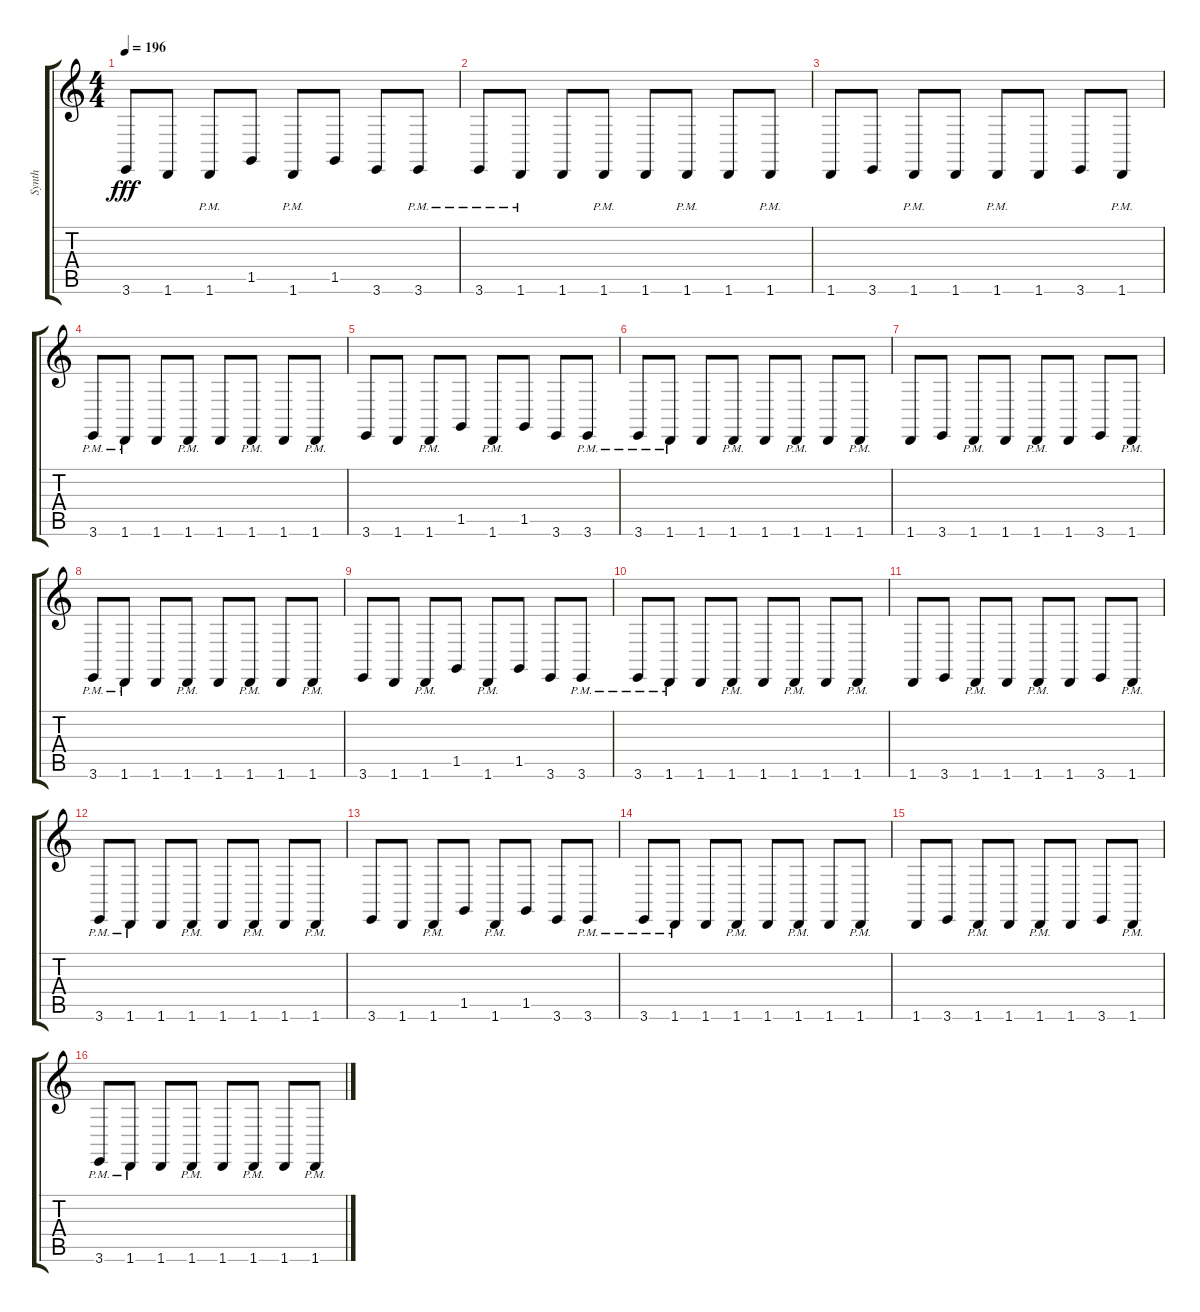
\track ("Synth" "Synth") {instrument lead2sawtooth}
\staff {score tabs}
\tuning (Db4 Ab3 E3 B2 Gb2 Db2) {hide}
\ts (4 4)
\tempo 196
\clef g2
\ks c
3.6.8{dy fff} 1.6.8 1.6{pm}.8 1.5.8 1.6{pm}.8 1.5.8 3.6.8 3.6{pm}.8 |
3.6{pm}.8 1.6{pm}.8 1.6.8 1.6{pm}.8 1.6.8 1.6{pm}.8 1.6.8 1.6{pm}.8 |
1.6.8 3.6.8 1.6{pm}.8 1.6.8 1.6{pm}.8 1.6.8 3.6.8 1.6{pm}.8 |
3.6{pm}.8 1.6{pm}.8 1.6.8 1.6{pm}.8 1.6.8 1.6{pm}.8 1.6.8 1.6{pm}.8 |
3.6.8 1.6.8 1.6{pm}.8 1.5.8 1.6{pm}.8 1.5.8 3.6.8 3.6{pm}.8 |
3.6{pm}.8 1.6{pm}.8 1.6.8 1.6{pm}.8 1.6.8 1.6{pm}.8 1.6.8 1.6{pm}.8 |
1.6.8 3.6.8 1.6{pm}.8 1.6.8 1.6{pm}.8 1.6.8 3.6.8 1.6{pm}.8 |
3.6{pm}.8 1.6{pm}.8 1.6.8 1.6{pm}.8 1.6.8 1.6{pm}.8 1.6.8 1.6{pm}.8 |
3.6.8 1.6.8 1.6{pm}.8 1.5.8 1.6{pm}.8 1.5.8 3.6.8 3.6{pm}.8 |
3.6{pm}.8 1.6{pm}.8 1.6.8 1.6{pm}.8 1.6.8 1.6{pm}.8 1.6.8 1.6{pm}.8 |
1.6.8 3.6.8 1.6{pm}.8 1.6.8 1.6{pm}.8 1.6.8 3.6.8 1.6{pm}.8 |
3.6{pm}.8 1.6{pm}.8 1.6.8 1.6{pm}.8 1.6.8 1.6{pm}.8 1.6.8 1.6{pm}.8 |
3.6.8 1.6.8 1.6{pm}.8 1.5.8 1.6{pm}.8 1.5.8 3.6.8 3.6{pm}.8 |
3.6{pm}.8{volume 9} 1.6{pm}.8 1.6.8 1.6{pm}.8 1.6.8 1.6{pm}.8 1.6.8 1.6{pm}.8 |
1.6.8 3.6.8 1.6{pm}.8 1.6.8 1.6{pm}.8 1.6.8 3.6.8 1.6{pm}.8 |
3.6{pm}.8 1.6{pm}.8 1.6.8 1.6{pm}.8 1.6.8 1.6{pm}.8 1.6.8 1.6{pm}.8
